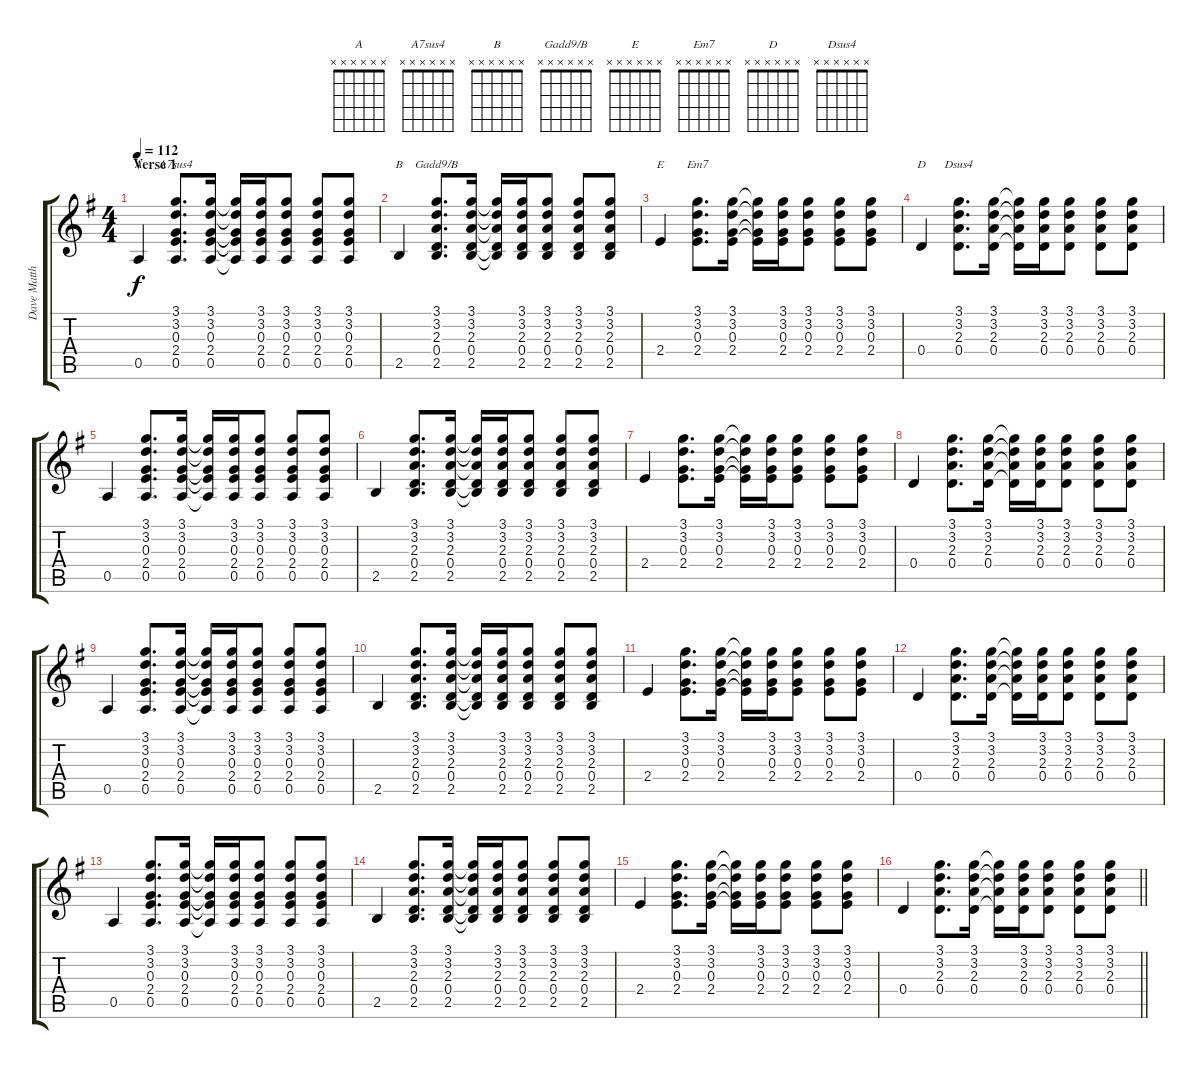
\track ("Dave Matthews" "Dave Matth") {instrument acousticguitarsteel}
\staff {score tabs}
\tuning (E4 B3 G3 D3 A2 E2) {hide}
\chord ("A" x x x x x x)
\chord ("A7sus4" x x x x x x)
\chord ("B" x x x x x x)
\chord ("Gadd9/B" x x x x x x)
\chord ("E" x x x x x x)
\chord ("Em7" x x x x x x)
\chord ("D" x x x x x x)
\chord ("Dsus4" x x x x x x)
\ts (4 4)
\section ("" "Verse 1")
\tempo 112
\clef g2
\ks eminor
0.5.4{ch "A" dy f} (3.1 3.2 0.3 2.4 0.5).8{d ch "A7sus4"} (3.1 3.2 0.3 2.4 0.5).16 (3.1{t} 3.2{t} 0.3{t} 2.4{t} 0.5{t}).16 (3.1 3.2 0.3 2.4 0.5).16 (3.1 3.2 0.3 2.4 0.5).8 (3.1 3.2 0.3 2.4 0.5).8 (3.1 3.2 0.3 2.4 0.5).8 |
2.5.4{ch "B"} (3.1 3.2 2.3 0.4 2.5).8{d ch "Gadd9/B"} (3.1 3.2 2.3 0.4 2.5).16 (3.1{t} 3.2{t} 2.3{t} 0.4{t} 2.5{t}).16 (3.1 3.2 2.3 0.4 2.5).16 (3.1 3.2 2.3 0.4 2.5).8 (3.1 3.2 2.3 0.4 2.5).8 (3.1 3.2 2.3 0.4 2.5).8 |
2.4.4{ch "E"} (3.1 3.2 0.3 2.4).8{d ch "Em7"} (3.1 3.2 0.3 2.4).16 (3.1{t} 3.2{t} 0.3{t} 2.4{t}).16 (3.1 3.2 0.3 2.4).16 (3.1 3.2 0.3 2.4).8 (3.1 3.2 0.3 2.4).8 (3.1 3.2 0.3 2.4).8 |
0.4.4{ch "D"} (3.1 3.2 2.3 0.4).8{d ch "Dsus4"} (3.1 3.2 2.3 0.4).16 (3.1{t} 3.2{t} 2.3{t} 0.4{t}).16 (3.1 3.2 2.3 0.4).16 (3.1 3.2 2.3 0.4).8 (3.1 3.2 2.3 0.4).8 (3.1 3.2 2.3 0.4).8 |
0.5.4 (3.1 3.2 0.3 2.4 0.5).8{d} (3.1 3.2 0.3 2.4 0.5).16 (3.1{t} 3.2{t} 0.3{t} 2.4{t} 0.5{t}).16 (3.1 3.2 0.3 2.4 0.5).16 (3.1 3.2 0.3 2.4 0.5).8 (3.1 3.2 0.3 2.4 0.5).8 (3.1 3.2 0.3 2.4 0.5).8 |
2.5.4 (3.1 3.2 2.3 0.4 2.5).8{d} (3.1 3.2 2.3 0.4 2.5).16 (3.1{t} 3.2{t} 2.3{t} 0.4{t} 2.5{t}).16 (3.1 3.2 2.3 0.4 2.5).16 (3.1 3.2 2.3 0.4 2.5).8 (3.1 3.2 2.3 0.4 2.5).8 (3.1 3.2 2.3 0.4 2.5).8 |
2.4.4 (3.1 3.2 0.3 2.4).8{d} (3.1 3.2 0.3 2.4).16 (3.1{t} 3.2{t} 0.3{t} 2.4{t}).16 (3.1 3.2 0.3 2.4).16 (3.1 3.2 0.3 2.4).8 (3.1 3.2 0.3 2.4).8 (3.1 3.2 0.3 2.4).8 |
0.4.4 (3.1 3.2 2.3 0.4).8{d} (3.1 3.2 2.3 0.4).16 (3.1{t} 3.2{t} 2.3{t} 0.4{t}).16 (3.1 3.2 2.3 0.4).16 (3.1 3.2 2.3 0.4).8 (3.1 3.2 2.3 0.4).8 (3.1 3.2 2.3 0.4).8 |
0.5.4 (3.1 3.2 0.3 2.4 0.5).8{d} (3.1 3.2 0.3 2.4 0.5).16 (3.1{t} 3.2{t} 0.3{t} 2.4{t} 0.5{t}).16 (3.1 3.2 0.3 2.4 0.5).16 (3.1 3.2 0.3 2.4 0.5).8 (3.1 3.2 0.3 2.4 0.5).8 (3.1 3.2 0.3 2.4 0.5).8 |
2.5.4 (3.1 3.2 2.3 0.4 2.5).8{d} (3.1 3.2 2.3 0.4 2.5).16 (3.1{t} 3.2{t} 2.3{t} 0.4{t} 2.5{t}).16 (3.1 3.2 2.3 0.4 2.5).16 (3.1 3.2 2.3 0.4 2.5).8 (3.1 3.2 2.3 0.4 2.5).8 (3.1 3.2 2.3 0.4 2.5).8 |
2.4.4 (3.1 3.2 0.3 2.4).8{d} (3.1 3.2 0.3 2.4).16 (3.1{t} 3.2{t} 0.3{t} 2.4{t}).16 (3.1 3.2 0.3 2.4).16 (3.1 3.2 0.3 2.4).8 (3.1 3.2 0.3 2.4).8 (3.1 3.2 0.3 2.4).8 |
0.4.4 (3.1 3.2 2.3 0.4).8{d} (3.1 3.2 2.3 0.4).16 (3.1{t} 3.2{t} 2.3{t} 0.4{t}).16 (3.1 3.2 2.3 0.4).16 (3.1 3.2 2.3 0.4).8 (3.1 3.2 2.3 0.4).8 (3.1 3.2 2.3 0.4).8 |
0.5.4 (3.1 3.2 0.3 2.4 0.5).8{d} (3.1 3.2 0.3 2.4 0.5).16 (3.1{t} 3.2{t} 0.3{t} 2.4{t} 0.5{t}).16 (3.1 3.2 0.3 2.4 0.5).16 (3.1 3.2 0.3 2.4 0.5).8 (3.1 3.2 0.3 2.4 0.5).8 (3.1 3.2 0.3 2.4 0.5).8 |
2.5.4 (3.1 3.2 2.3 0.4 2.5).8{d} (3.1 3.2 2.3 0.4 2.5).16 (3.1{t} 3.2{t} 2.3{t} 0.4{t} 2.5{t}).16 (3.1 3.2 2.3 0.4 2.5).16 (3.1 3.2 2.3 0.4 2.5).8 (3.1 3.2 2.3 0.4 2.5).8 (3.1 3.2 2.3 0.4 2.5).8 |
2.4.4 (3.1 3.2 0.3 2.4).8{d} (3.1 3.2 0.3 2.4).16 (3.1{t} 3.2{t} 0.3{t} 2.4{t}).16 (3.1 3.2 0.3 2.4).16 (3.1 3.2 0.3 2.4).8 (3.1 3.2 0.3 2.4).8 (3.1 3.2 0.3 2.4).8 |
\barLineRight lightlight
0.4.4 (3.1 3.2 2.3 0.4).8{d} (3.1 3.2 2.3 0.4).16 (3.1{t} 3.2{t} 2.3{t} 0.4{t}).16 (3.1 3.2 2.3 0.4).16 (3.1 3.2 2.3 0.4).8 (3.1 3.2 2.3 0.4).8 (3.1 3.2 2.3 0.4).8
